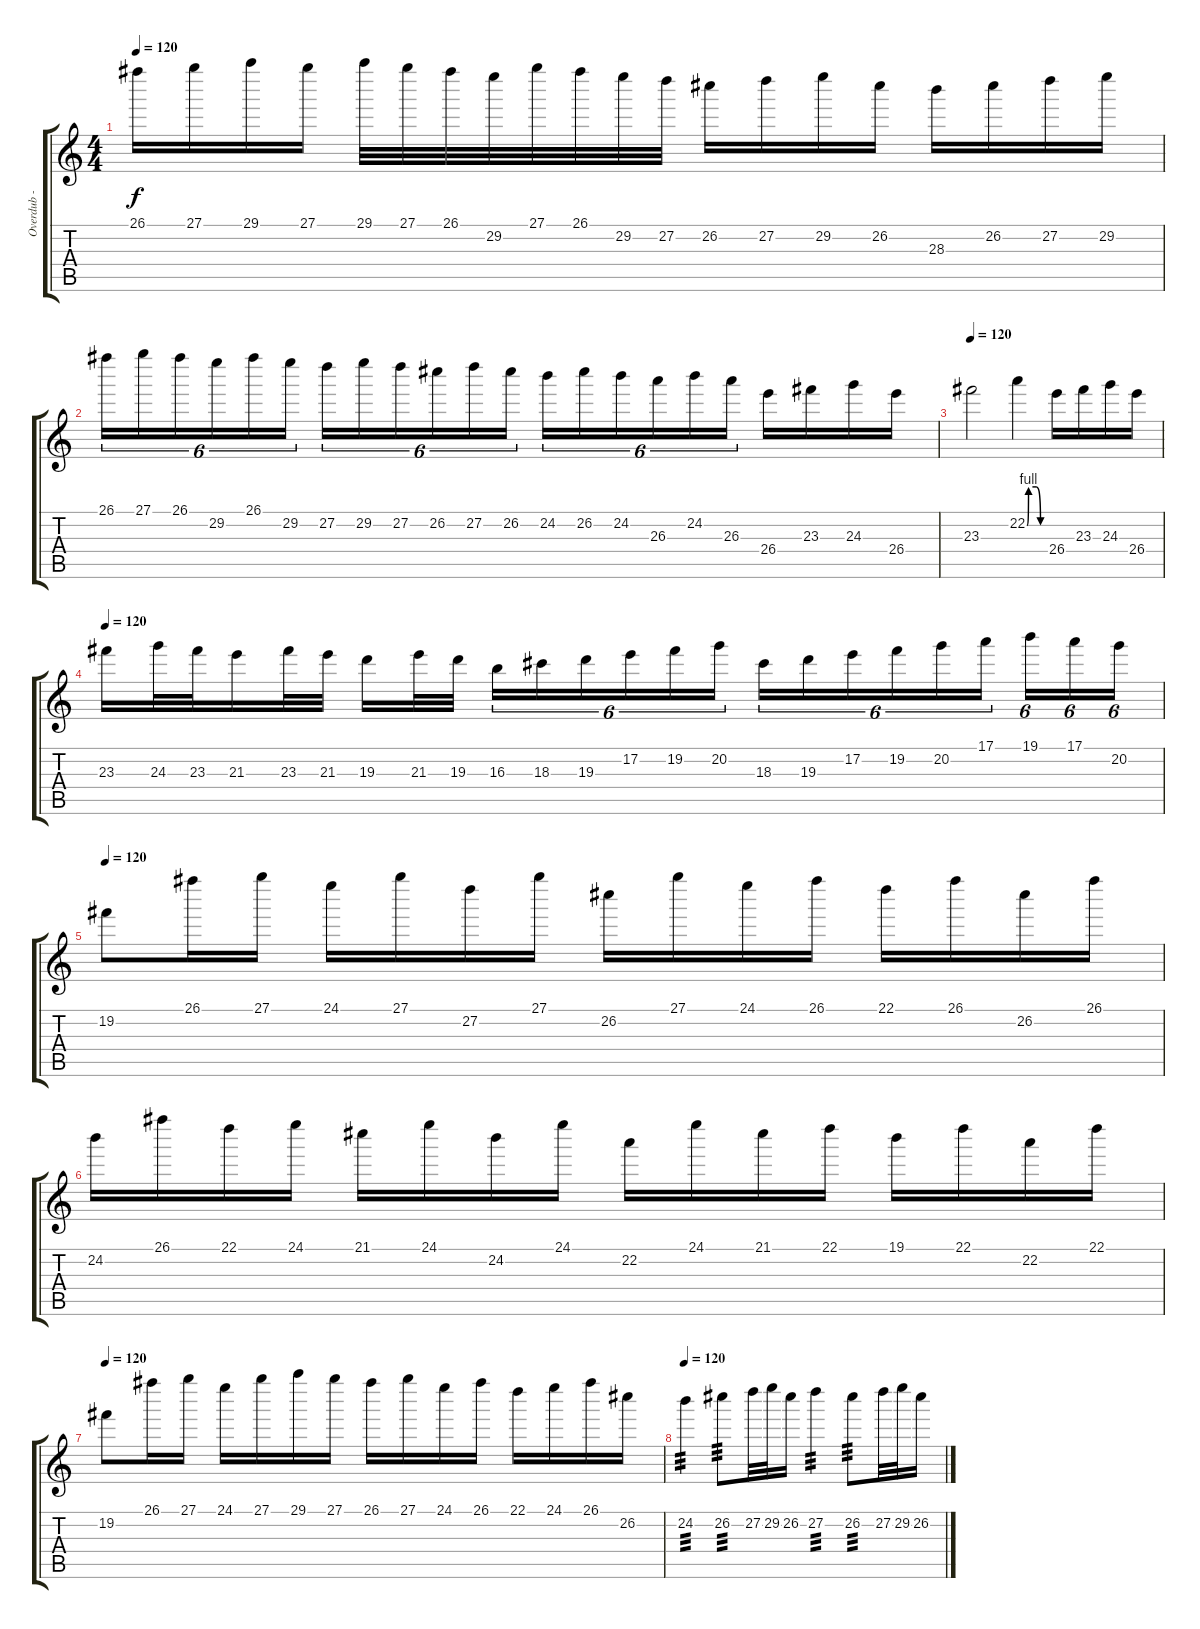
\track ("Overdub - Trash Can" "Overdub - ") {instrument distortionguitar}
\staff {score tabs}
\tuning (E4 B3 G3 D3 A2 E2) {hide}
\ts (4 4)
\tempo 120
\clef g2
\ks c
26.1.16{dy f volume 10 instrument lead2sawtooth} 27.1.16 29.1.16 27.1.16 29.1.32 27.1.32 26.1.32 29.2.32 27.1.32 26.1.32 29.2.32 27.2.32 26.2.16 27.2.16 29.2.16 26.2.16 28.3.16 26.2.16 27.2.16 29.2.16 |
26.1.16{tu (6 4) volume 10 instrument lead2sawtooth} 27.1.16{tu (6 4)} 26.1.16{tu (6 4)} 29.2.16{tu (6 4)} 26.1.16{tu (6 4)} 29.2.16{tu (6 4)} 27.2.16{tu (6 4)} 29.2.16{tu (6 4)} 27.2.16{tu (6 4)} 26.2.16{tu (6 4)} 27.2.16{tu (6 4)} 26.2.16{tu (6 4)} 24.2.16{tu (6 4)} 26.2.16{tu (6 4)} 24.2.16{tu (6 4)} 26.3.16{tu (6 4)} 24.2.16{tu (6 4)} 26.3.16{tu (6 4)} 26.4.16 23.3.16 24.3.16 26.4.16 |
\tempo 120
23.3.2{volume 10 instrument lead2sawtooth} 22.2{be (custom 0 0 5 4 30 4 45 0 60 0)}.4 26.4.16 23.3.16 24.3.16 26.4.16 |
\tempo 120
23.3.16{volume 10 instrument lead2sawtooth} 24.3.32 23.3.32 21.3.16 23.3.32 21.3.32 19.3.16 21.3.32 19.3.32 16.3.16{tu (6 4)} 18.3.16{tu (6 4)} 19.3.16{tu (6 4)} 17.2.16{tu (6 4)} 19.2.16{tu (6 4)} 20.2.16{tu (6 4)} 18.3.16{tu (6 4)} 19.3.16{tu (6 4)} 17.2.16{tu (6 4)} 19.2.16{tu (6 4)} 20.2.16{tu (6 4)} 17.1.16{tu (6 4)} 19.1.16{tu (6 4)} 17.1.16{tu (6 4)} 20.2.16{tu (6 4)} |
\tempo 120
19.2.8{volume 10 instrument lead2sawtooth} 26.1.16 27.1.16 24.1.16 27.1.16 27.2.16 27.1.16 26.2.16 27.1.16 24.1.16 26.1.16 22.1.16 26.1.16 26.2.16 26.1.16 |
24.2.16{volume 10 instrument lead2sawtooth} 26.1.16 22.1.16 24.1.16 21.1.16 24.1.16 24.2.16 24.1.16 22.2.16 24.1.16 21.1.16 22.1.16 19.1.16 22.1.16 22.2.16 22.1.16 |
\tempo 120
19.2.8{volume 10 instrument lead2sawtooth} 26.1.16 27.1.16 24.1.16 27.1.16 29.1.16 27.1.16 26.1.16 27.1.16 24.1.16 26.1.16 22.1.16 24.1.16 26.1.16 26.2.16 |
\tempo 120
24.2.4{tp 3 volume 10 instrument lead2sawtooth} 26.2.8{tp 3} 27.2.32 29.2.32 26.2.16 27.2.4{tp 3} 26.2.8{tp 3} 27.2.32 29.2.32 26.2.16
